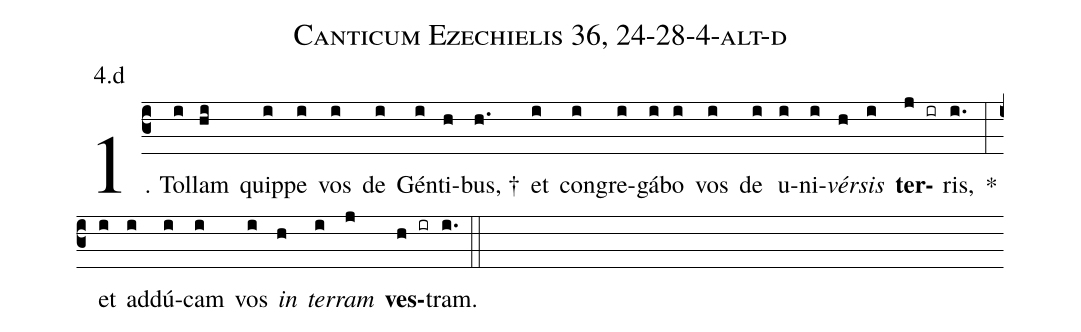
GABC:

name: Canticum Ezechielis 36, 24-28-4-alt-d;
annotation: 4.d;
%%
(c3)1. Tol(i)lam(hi) quip(i)pe(i) vos(i) de(i) Gén(i)ti(h)bus, †(h.) et(i) con(i)gre(i)gá(i)bo(i) vos(i) de(i) u(i)ni(i)<i>vér</i>(h)<i>sis</i>(i) <b>ter</b>(j ir)ris,(i.) *(:) et(i) ad(i)dú(i)cam(i) vos(i) <i>in</i>(h) <i>ter</i>(i)<i>ram</i>(j) <b>ves</b>(h ir)tram.(i.) (::)
